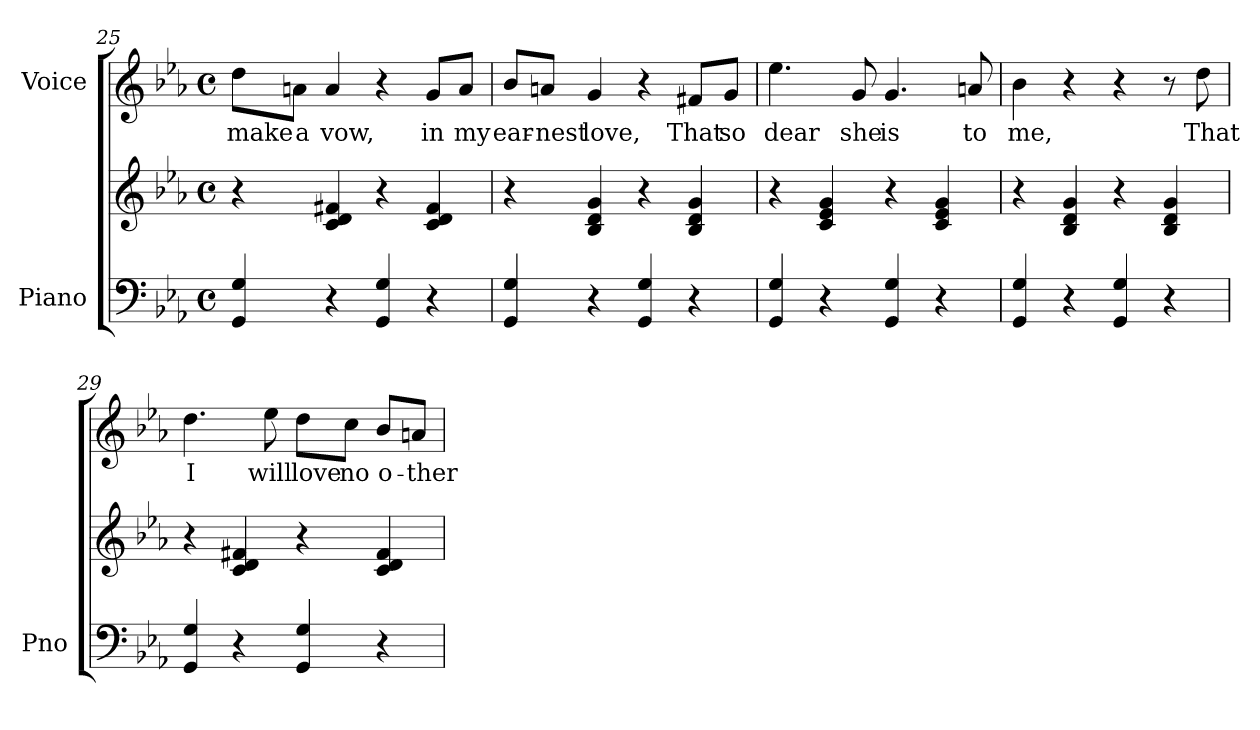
**kern	**kern	**kern	**text
*part2	*part2	*part1	*part1
*staff3	*staff2	*staff1	*staff1
*I"Piano	*	*I"Voice	*
*I'Pno	*	*	*
*clefF4	*clefG2	*clefG2	*
*k[b-e-a-]	*k[b-e-a-]	*k[b-e-a-]	*
*M4/4	*M4/4	*M4/4	*
*met(c)	*met(c)	*met(c)	*
=25	=25	=25	=25
4GG/ 4G/	4r	8dd\L	make
.	.	8an\J	a
4r	4c/ 4d/ 4f#X/	4a/	vow,
4GG/ 4G/	4r	4r	.
4r	4c/ 4d/ 4f#/	8g/L	in
.	.	8a/J	my
=26	=26	=26	=26
4GG/ 4G/	4r	8b-/L	ear-
.	.	8an/J	-nest
4r	4B-/ 4d/ 4g/	4g/	love,
4GG/ 4G/	4r	4r	.
4r	4B-/ 4d/ 4g/	8f#X/L	That
.	.	8g/J	so
=27	=27	=27	=27
4GG/ 4G/	4r	4.ee-\	dear
4r	4c/ 4e-/ 4g/	.	.
.	.	8g/	she
4GG/ 4G/	4r	4.g/	is
4r	4c/ 4e-/ 4g/	.	.
.	.	8an/	to
=28	=28	=28	=28
4GG/ 4G/	4r	4b-\	me,
4r	4B-/ 4d/ 4g/	4r	.
4GG/ 4G/	4r	4r	.
4r	4B-/ 4d/ 4g/	8r	.
.	.	8dd\	That
=29	=29	=29	=29
4GG/ 4G/	4r	4.dd\	I
4r	4c/ 4d/ 4f#X/	.	.
.	.	8ee-\	will
4GG/ 4G/	4r	8dd\L	love
.	.	8cc\J	no
4r	4c/ 4d/ 4f#/	8b-/L	o-
.	.	8an/J	-ther
=	=	=	=
*-	*-	*-	*-
